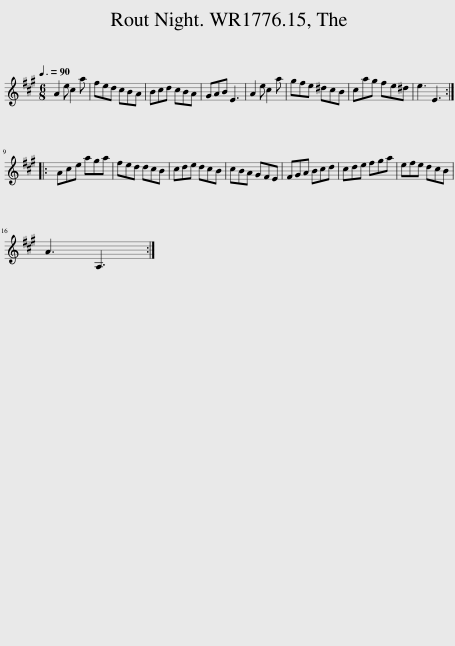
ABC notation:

X:1
L:1/8
Q:3/8=90
M:6/8
I:linebreak $
K:A
V:1 treble
V:1
 A2 e c2 a | fed cBA | Bcd cBA | GAB E3 | A2 e c2 a | %5
 gfe ^dcB | cag fe^d | e3 E3 ::$ Ace aga | fed dcB | %10
 cde dcB | cBA GFE | FGA Bcd | cde fga | efe dcB |$ %15
 A3 A,3 :| %16
